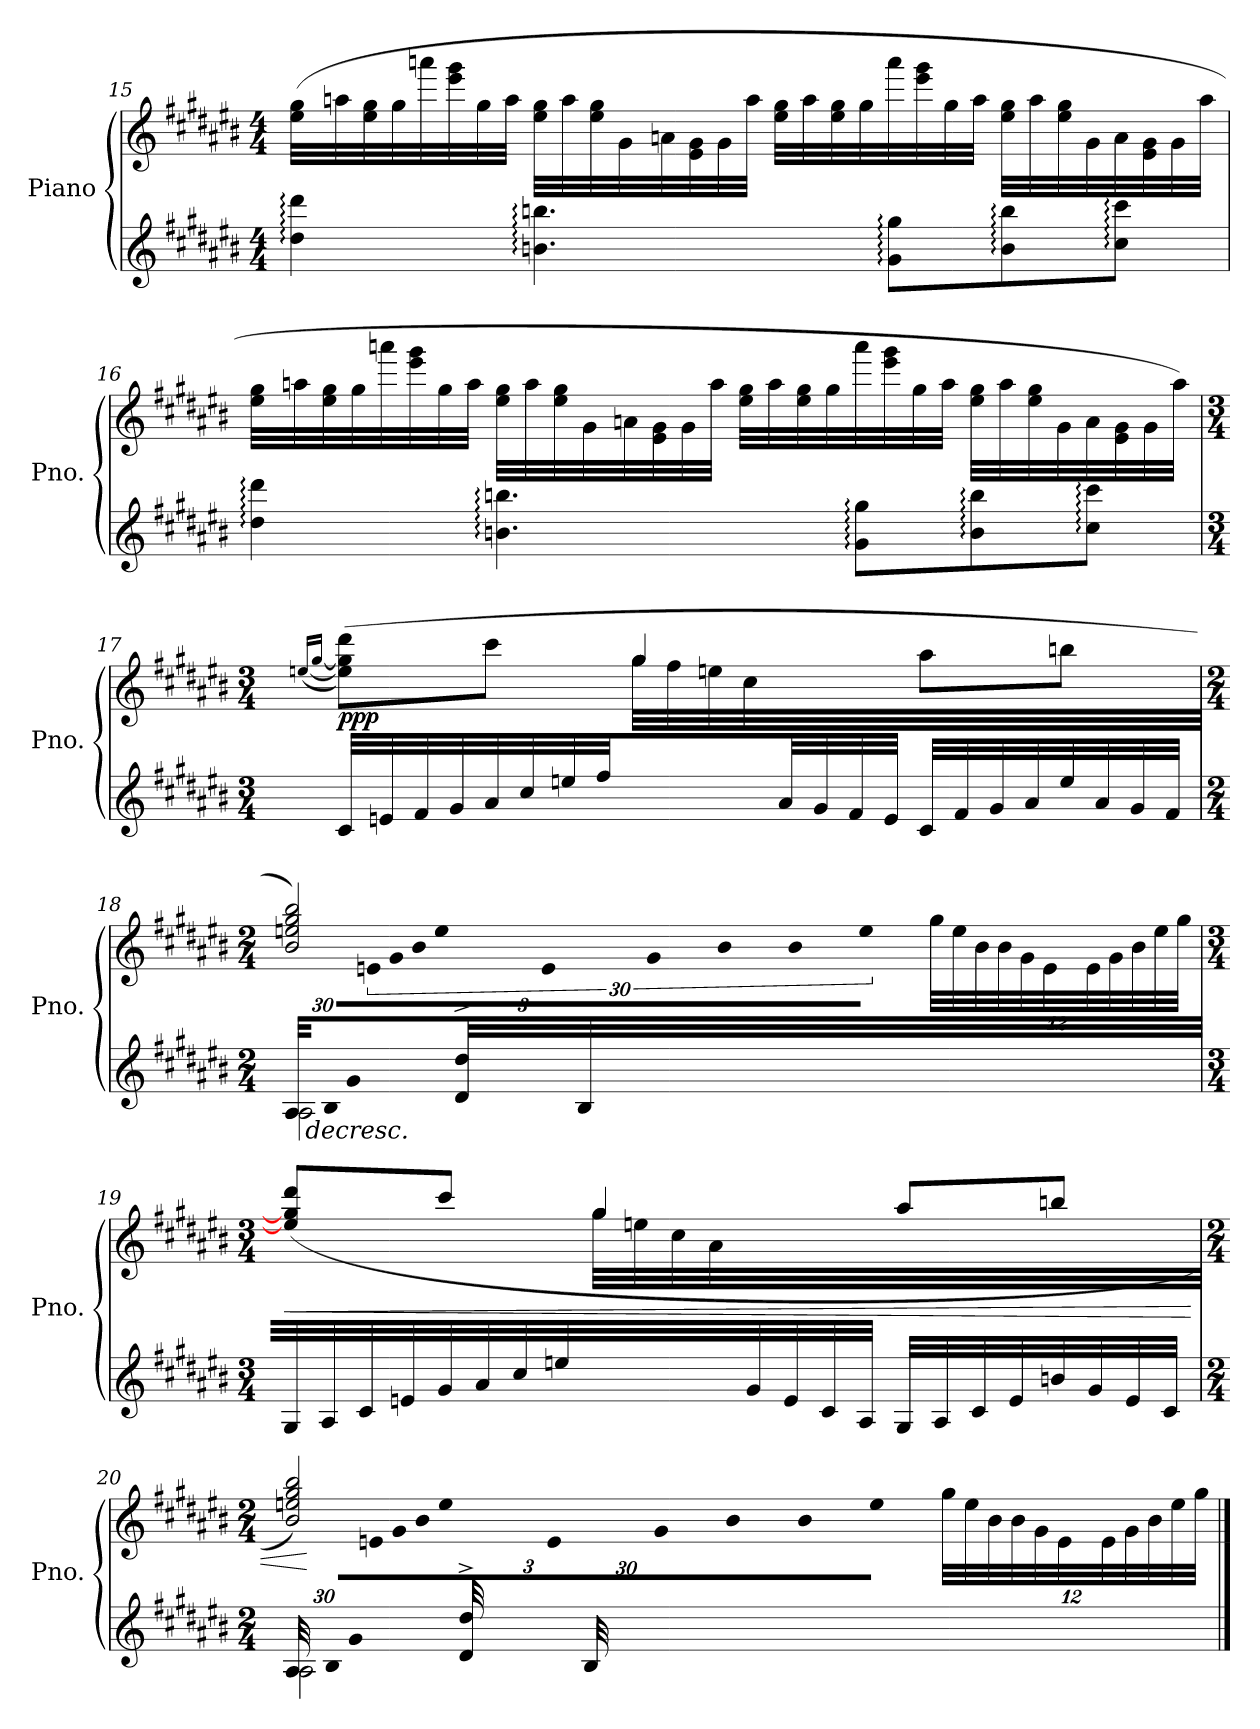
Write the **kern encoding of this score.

**kern	**kern	**dynam
*part1	*part1	*part1
*staff2	*staff1	*staff1/2
*I"Piano	*	*
*I'Pno.	*	*
!!LO:LB:g=z
*clefG2	*clefG2	*
*k[f#c#g#d#a#e#b#]	*k[f#c#g#d#a#e#b#]	*
*M4/4	*M4/4	*
=15	=15	=15
4dd#\: 4ddd#\:	(>32ee#\ 32gg#\LLL	.
.	32aan\	.
.	32ee#\ 32gg#\	.
.	32gg#\	.
.	32aaan\	.
.	32eee#\ 32ggg#\	.
.	32gg#\	.
.	32aa\JJJ	.
4.bn\: 4.bbn\:	32ee#\ 32gg#\LLL	.
.	32aa\	.
.	32ee#\ 32gg#\	.
.	32g#\	.
.	32an\	.
.	32e#\ 32g#\	.
.	32g#\	.
.	32aa\JJJ	.
.	32ee#\ 32gg#\LLL	.
.	32aa\	.
.	32ee#\ 32gg#\	.
.	32gg#\	.
8g#\: 8gg#\:L	32aaa\	.
.	32eee#\ 32ggg#\	.
.	32gg#\	.
.	32aa\JJJ	.
8b\: 8bb\:	32ee#\ 32gg#\LLL	.
.	32aa\	.
.	32ee#\ 32gg#\	.
.	32g#\	.
8cc#\: 8ccc#\:J	32a\	.
.	32e#\ 32g#\	.
.	32g#\	.
.	32aa\JJJ	.
!!LO:LB:g=z
=16	=16	=16
4dd#\: 4ddd#\:	32ee#\ 32gg#\LLL	.
.	32aan\	.
.	32ee#\ 32gg#\	.
.	32gg#\	.
.	32aaan\	.
.	32eee#\ 32ggg#\	.
.	32gg#\	.
.	32aa\JJJ	.
4.bn\: 4.bbn\:	32ee#\ 32gg#\LLL	.
.	32aa\	.
.	32ee#\ 32gg#\	.
.	32g#\	.
.	32an\	.
.	32e#\ 32g#\	.
.	32g#\	.
.	32aa\JJJ	.
.	32ee#\ 32gg#\LLL	.
.	32aa\	.
.	32ee#\ 32gg#\	.
.	32gg#\	.
8g#\: 8gg#\:L	32aaa\	.
.	32eee#\ 32ggg#\	.
.	32gg#\	.
.	32aa\JJJ	.
8b\: 8bb\:	32ee#\ 32gg#\LLL	.
.	32aa\	.
.	32ee#\ 32gg#\	.
.	32g#\	.
8cc#\: 8ccc#\:J	32a\	.
.	32e#\ 32g#\	.
.	32g#\	.
.	32aa\JJJ)	.
!!LO:LB:g=z
=17	=17	=17
*M3/4	*M3/4	*
.	(>[16qeen/LL	.
.	[16qgg#/JJ	.
*	*^	*
!	!	!	!LO:DY:b
32c#/LLL	(>8ee\] 8gg#\] 8ddd#\L)	4ryy	ppp
32en/	.	.	.
32f#/	.	.	.
32g#/	.	.	.
32a#/	8ccc#\J	.	.
32cc#/	.	.	.
32een/	.	.	.
32ff#/JJJ	.	.	.
8ryy	4gg#/	32gg#\LLL	.
.	.	32ff#\	.
.	.	32ee\	.
.	.	32cc#\	.
32a#/	.	4.ryy	.
32g#/	.	.	.
32f#/	.	.	.
32e/JJJ	.	.	.
32c#/LLL	8aa#\L	.	.
32f#/	.	.	.
32g#/	.	.	.
32a#/	.	.	.
32ee/	8bbn\J	.	.
32a#/	.	.	.
32g#/	.	.	.
32f#/JJJ	.	.	.
!!LO:PB:g=z	!!
=18	=18	=18	=18
*M2/4	*M2/4	*	*
*Xbrackettup	*	*	*
!LO:N:vis=32	!	!	!
*^	*	*	*
(>960%17A#/LLL	2A#\	2b#/ 2een/ 2gg#/ 2bb#i/)	320%17ryy	.
!LO:N:vis=32	!	!	!	!LO:HP:b=2
960%17B#/	.	.	.	>
!LO:N:vis=32	!	!	!	!
960%17g#/	.	.	.	.
!	!	!	!LO:N:vis=32	!
240%17ryy	.	.	960%17en\	.
!	!	!	!LO:N:vis=32	!
.	.	.	960%17g#\	.
!	!	!	!LO:N:vis=32	!
.	.	.	960%17b#\	.
!	!	!	!LO:N:vis=32	!
.	.	.	960%17ee\	.
48d#/^ 48dd#/^	.	.	48ryy	.
48%11ryy	.	.	48e\	.
.	.	.	48g#\	.
.	.	.	48b#\	.
.	.	.	48b#\	.
.	.	.	48ee\JJJ	.
*	*	*	*Xbrackettup	*
.	.	.	48gg#\LLL	.
.	.	.	48ee\	.
.	.	.	48b#\	.
.	.	.	48b#\	.
.	.	.	48g#\	.
.	.	.	48e\	.
48B#/	.	.	48ryy	.
960%101ryy	.	.	48e\	.
.	.	.	48g#\	.
.	.	.	48b#\	.
.	.	.	[48ee\	.
.	.	.	[48gg#\JJJ)	.
.	.	.	960ryy	.
*v	*v	*	*	*
!!LO:LB:g=z	!!
=19	=19	=19	=19
*M3/4	*M3/4	*	*
!	!	!	!LO:HP:b
32G#/LLL	(>8ee/] 8gg#/] 8ddd#/L	4ryy	<
32A#/	.	.	.
32c#/	.	.	.
32en/	.	.	.
32g#/	8ccc#/J	.	.
32a#/	.	.	.
32cc#/	.	.	.
32een/JJJ	.	.	.
8ryy	4gg#/	32gg#\LLL	.
.	.	32een\	.
.	.	32cc#\	.
.	.	32a#\	.
32g#/	.	4.ryy	.
32e/	.	.	.
32c#/	.	.	.
32A#/JJJ	.	.	.
32G#/LLL	8aa#/L	.	.
32A#/	.	.	.
32c#/	.	.	.
32e/	.	.	.
32bn/	8bbn/J	.	.
32g#/	.	.	.
32e/	.	.	.
32c#/JJJ	.	.	.
!!LO:LB:g=z	!!
=20	=20	=20	=20
*M2/4	*M2/4	*	*
!LO:N:vis=32	!	!	!
*^	*	*	*
(>960%17A#/LLL	2A#\	2b#/ 2een/ 2gg#/ 2bb#i/)	320%17ryy	.
!LO:N:vis=32	!	!	!	!
960%17B#/	.	.	.	[
!LO:N:vis=32	!	!	!	!
960%17g#/	.	.	.	.
!	!	!	!LO:N:vis=32	!
240%17ryy	.	.	960%17en\	.
!	!	!	!LO:N:vis=32	!
.	.	.	960%17g#\	.
!	!	!	!LO:N:vis=32	!
.	.	.	960%17b#\	.
!	!	!	!LO:N:vis=32	!
.	.	.	960%17ee\	.
48d#/^ 48dd#/^	.	.	48ryy	.
48%11ryy	.	.	48e\	.
.	.	.	48g#\	.
.	.	.	48b#\	.
.	.	.	48b#\	.
.	.	.	48ee\JJJ	.
.	.	.	48gg#\LLL	.
.	.	.	48ee\	.
.	.	.	48b#\	.
.	.	.	48b#\	.
.	.	.	48g#\	.
.	.	.	48e\	.
48B#/	.	.	48ryy	.
960%101ryy	.	.	48e\	.
.	.	.	48g#\	.
.	.	.	48b#\	.
.	.	.	48ee\	.
.	.	.	48gg#\JJJ)	.
.	.	.	960ryy	.
*v	*v	*	*	*
*	*v	*v	*
.	.	]
==	==	==
*-	*-	*-
